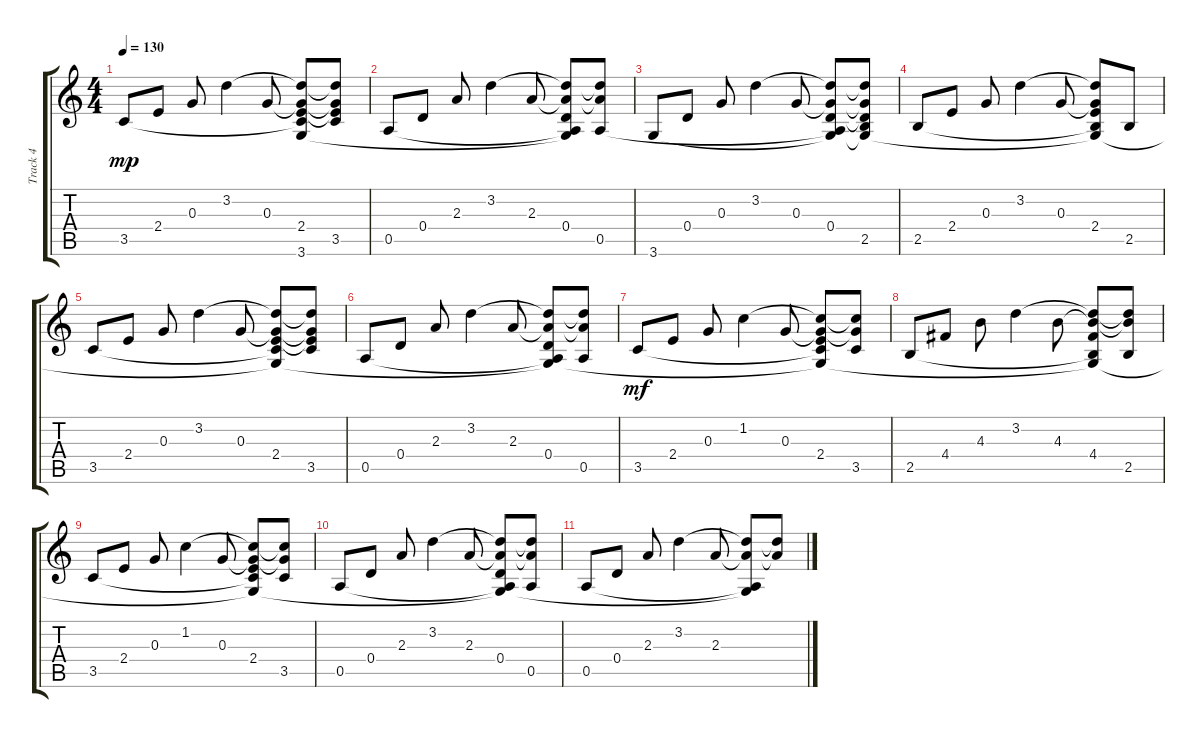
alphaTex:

\track ("Track 4" "Track 4") {instrument electricguitarclean}
\staff {score tabs}
\tuning (E4 B3 G3 D3 A2 E2) {hide}
\ts (4 4)
\tempo 130
\clef g2
\ks c
3.5.8{dy mp} 2.4.8 0.3.8 3.2.4 0.3.8 (3.2{t} 0.3{t} 2.4 3.5{t} 3.6{t}).8 (3.2{t} 0.3{t} 2.4{t} 3.5).8 |
0.5.8 0.4.8 2.3.8 3.2.4 2.3.8 (3.2{t} 2.3{t} 0.4 0.5{t} 3.6{t}).8 (3.2{t} 2.3{t} 0.5).8 |
3.6.8 0.4.8 0.3.8 3.2.4 0.3.8 (3.2{t} 0.3{t} 0.4 0.5{t} 3.6{t}).8 (3.2{t} 0.3{t} 0.4{t} 2.5 3.6{t}).8 |
2.5.8 2.4.8 0.3.8 3.2.4 0.3.8 (3.2{t} 0.3{t} 2.4 2.5{t} 3.6{t}).8 2.5.8 |
3.5.8 2.4.8 0.3.8 3.2.4 0.3.8 (3.2{t} 0.3{t} 2.4 3.5{t} 3.6{t}).8 (3.2{t} 0.3{t} 2.4{t} 3.5).8 |
0.5.8 0.4.8 2.3.8 3.2.4 2.3.8 (3.2{t} 2.3{t} 0.4 0.5{t} 3.6{t}).8 (3.2{t} 2.3{t} 0.5).8 |
3.5.8{dy mf} 2.4.8 0.3.8 1.2.4 0.3.8 (1.2{t} 0.3{t} 2.4 3.5{t} 3.6{t}).8 (1.2{t} 0.3{t} 3.5).8 |
2.5.8 4.4.8 4.3.8 3.2.4 4.3.8 (3.2{t} 4.3{t} 4.4 2.5{t} 3.6{t}).8 (3.2{t} 4.3{t} 2.5).8 |
3.5.8 2.4.8 0.3.8 1.2.4 0.3.8 (1.2{t} 0.3{t} 2.4 3.5{t} 3.6{t}).8 (1.2{t} 0.3{t} 3.5).8 |
0.5.8 0.4.8 2.3.8 3.2.4 2.3.8 (3.2{t} 2.3{t} 0.4 0.5{t} 3.6{t}).8 (3.2{t} 2.3{t} 0.5).8 |
0.5.8 0.4.8 2.3.8 3.2.4 2.3.8 (3.2{t} 2.3{t} 0.5{t} 3.6{t}).8 (3.2{t} 2.3{t}).8
